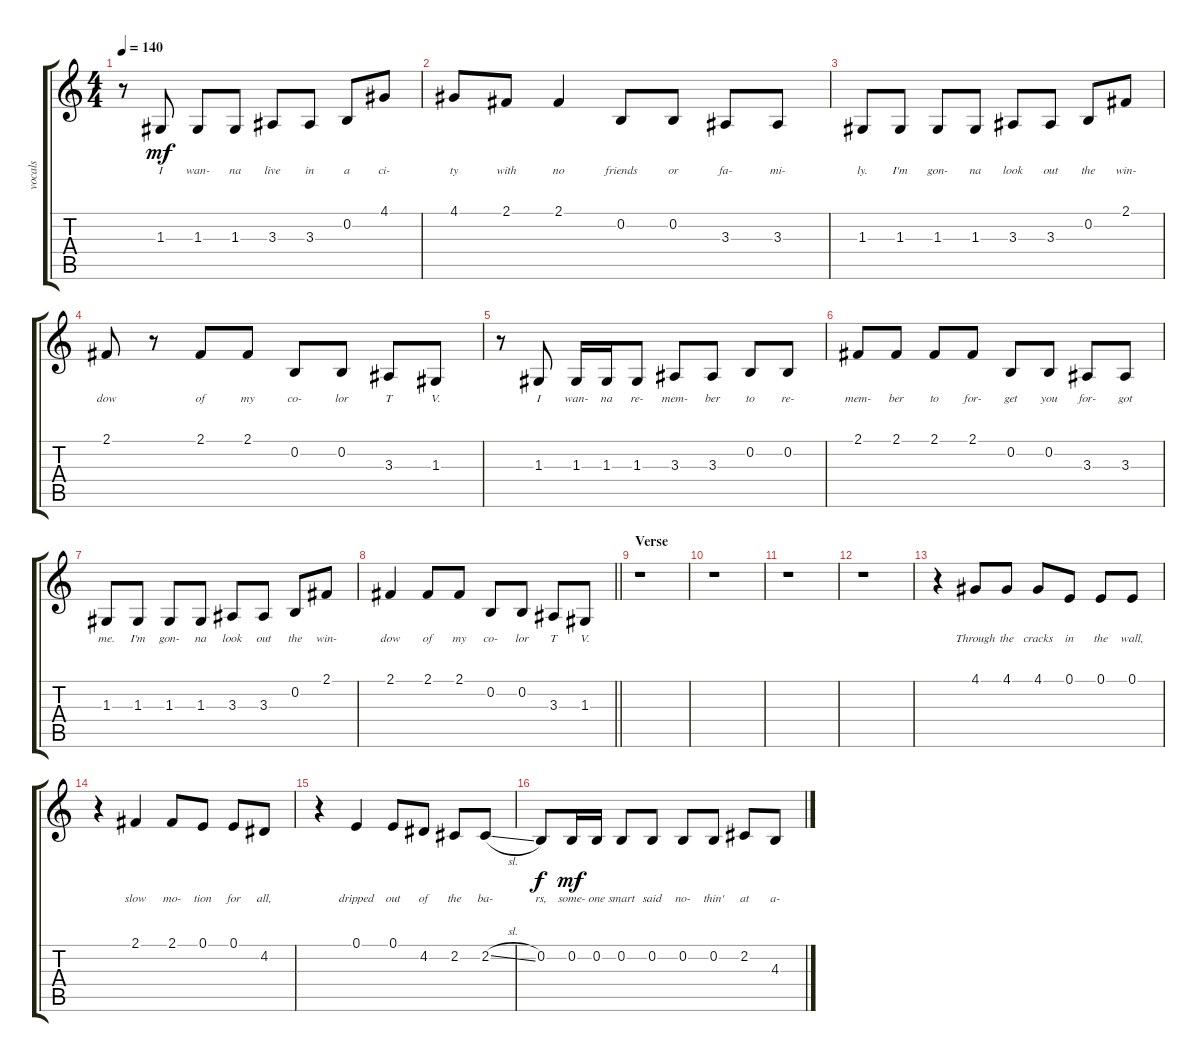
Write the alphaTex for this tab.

\track ("vocals" "vocals") {instrument lead2sawtooth}
\staff {score tabs}
\tuning (E4 B3 G3 D3 A2 E2) {hide}
\ts (4 4)
\tempo 140
\clef g2
\ks c
r.8{dy mf} 1.3.8{lyrics (0 "I") lyrics (1 "") lyrics (2 "") lyrics (3 "") lyrics (4 "")} 1.3.8{lyrics (0 "wan-") lyrics (1 "") lyrics (2 "") lyrics (3 "") lyrics (4 "")} 1.3.8{lyrics (0 "na") lyrics (1 "") lyrics (2 "") lyrics (3 "") lyrics (4 "")} 3.3.8{lyrics (0 "live") lyrics (1 "") lyrics (2 "") lyrics (3 "") lyrics (4 "")} 3.3.8{lyrics (0 "in") lyrics (1 "") lyrics (2 "") lyrics (3 "") lyrics (4 "")} 0.2.8{lyrics (0 "a") lyrics (1 "") lyrics (2 "") lyrics (3 "") lyrics (4 "")} 4.1.8{lyrics (0 "ci-") lyrics (1 "") lyrics (2 "") lyrics (3 "") lyrics (4 "")} |
4.1.8{lyrics (0 "ty") lyrics (1 "") lyrics (2 "") lyrics (3 "") lyrics (4 "")} 2.1.8{lyrics (0 "with") lyrics (1 "") lyrics (2 "") lyrics (3 "") lyrics (4 "")} 2.1.4{lyrics (0 "no") lyrics (1 "") lyrics (2 "") lyrics (3 "") lyrics (4 "")} 0.2.8{lyrics (0 "friends") lyrics (1 "") lyrics (2 "") lyrics (3 "") lyrics (4 "")} 0.2.8{lyrics (0 "or") lyrics (1 "") lyrics (2 "") lyrics (3 "") lyrics (4 "")} 3.3.8{lyrics (0 "fa-") lyrics (1 "") lyrics (2 "") lyrics (3 "") lyrics (4 "")} 3.3.8{lyrics (0 "mi-") lyrics (1 "") lyrics (2 "") lyrics (3 "") lyrics (4 "")} |
1.3.8{lyrics (0 "ly.") lyrics (1 "") lyrics (2 "") lyrics (3 "") lyrics (4 "")} 1.3.8{lyrics (0 "I'm") lyrics (1 "") lyrics (2 "") lyrics (3 "") lyrics (4 "")} 1.3.8{lyrics (0 "gon-") lyrics (1 "") lyrics (2 "") lyrics (3 "") lyrics (4 "")} 1.3.8{lyrics (0 "na") lyrics (1 "") lyrics (2 "") lyrics (3 "") lyrics (4 "")} 3.3.8{lyrics (0 "look") lyrics (1 "") lyrics (2 "") lyrics (3 "") lyrics (4 "")} 3.3.8{lyrics (0 "out") lyrics (1 "") lyrics (2 "") lyrics (3 "") lyrics (4 "")} 0.2.8{lyrics (0 "the") lyrics (1 "") lyrics (2 "") lyrics (3 "") lyrics (4 "")} 2.1.8{lyrics (0 "win-") lyrics (1 "") lyrics (2 "") lyrics (3 "") lyrics (4 "")} |
2.1.8{lyrics (0 "dow") lyrics (1 "") lyrics (2 "") lyrics (3 "") lyrics (4 "")} r.8 2.1.8{lyrics (0 "of") lyrics (1 "") lyrics (2 "") lyrics (3 "") lyrics (4 "")} 2.1.8{lyrics (0 "my") lyrics (1 "") lyrics (2 "") lyrics (3 "") lyrics (4 "")} 0.2.8{lyrics (0 "co-") lyrics (1 "") lyrics (2 "") lyrics (3 "") lyrics (4 "")} 0.2.8{lyrics (0 "lor") lyrics (1 "") lyrics (2 "") lyrics (3 "") lyrics (4 "")} 3.3.8{lyrics (0 "T") lyrics (1 "") lyrics (2 "") lyrics (3 "") lyrics (4 "")} 1.3.8{lyrics (0 "V.") lyrics (1 "") lyrics (2 "") lyrics (3 "") lyrics (4 "")} |
r.8 1.3.8{lyrics (0 "I") lyrics (1 "") lyrics (2 "") lyrics (3 "") lyrics (4 "")} 1.3.16{lyrics (0 "wan-") lyrics (1 "") lyrics (2 "") lyrics (3 "") lyrics (4 "")} 1.3.16{lyrics (0 "na") lyrics (1 "") lyrics (2 "") lyrics (3 "") lyrics (4 "")} 1.3.8{lyrics (0 "re-") lyrics (1 "") lyrics (2 "") lyrics (3 "") lyrics (4 "")} 3.3.8{lyrics (0 "mem-") lyrics (1 "") lyrics (2 "") lyrics (3 "") lyrics (4 "")} 3.3.8{lyrics (0 "ber") lyrics (1 "") lyrics (2 "") lyrics (3 "") lyrics (4 "")} 0.2.8{lyrics (0 "to") lyrics (1 "") lyrics (2 "") lyrics (3 "") lyrics (4 "")} 0.2.8{lyrics (0 "re-") lyrics (1 "") lyrics (2 "") lyrics (3 "") lyrics (4 "")} |
2.1.8{lyrics (0 "mem-") lyrics (1 "") lyrics (2 "") lyrics (3 "") lyrics (4 "")} 2.1.8{lyrics (0 "ber") lyrics (1 "") lyrics (2 "") lyrics (3 "") lyrics (4 "")} 2.1.8{lyrics (0 "to") lyrics (1 "") lyrics (2 "") lyrics (3 "") lyrics (4 "")} 2.1.8{lyrics (0 "for-") lyrics (1 "") lyrics (2 "") lyrics (3 "") lyrics (4 "")} 0.2.8{lyrics (0 "get") lyrics (1 "") lyrics (2 "") lyrics (3 "") lyrics (4 "")} 0.2.8{lyrics (0 "you") lyrics (1 "") lyrics (2 "") lyrics (3 "") lyrics (4 "")} 3.3.8{lyrics (0 "for-") lyrics (1 "") lyrics (2 "") lyrics (3 "") lyrics (4 "")} 3.3.8{lyrics (0 "got") lyrics (1 "") lyrics (2 "") lyrics (3 "") lyrics (4 "")} |
1.3.8{lyrics (0 "me.") lyrics (1 "") lyrics (2 "") lyrics (3 "") lyrics (4 "")} 1.3.8{lyrics (0 "I'm") lyrics (1 "") lyrics (2 "") lyrics (3 "") lyrics (4 "")} 1.3.8{lyrics (0 "gon-") lyrics (1 "") lyrics (2 "") lyrics (3 "") lyrics (4 "")} 1.3.8{lyrics (0 "na") lyrics (1 "") lyrics (2 "") lyrics (3 "") lyrics (4 "")} 3.3.8{lyrics (0 "look") lyrics (1 "") lyrics (2 "") lyrics (3 "") lyrics (4 "")} 3.3.8{lyrics (0 "out") lyrics (1 "") lyrics (2 "") lyrics (3 "") lyrics (4 "")} 0.2.8{lyrics (0 "the") lyrics (1 "") lyrics (2 "") lyrics (3 "") lyrics (4 "")} 2.1.8{lyrics (0 "win-") lyrics (1 "") lyrics (2 "") lyrics (3 "") lyrics (4 "")} |
\barLineRight lightlight
2.1.4{lyrics (0 "dow") lyrics (1 "") lyrics (2 "") lyrics (3 "") lyrics (4 "")} 2.1.8{lyrics (0 "of") lyrics (1 "") lyrics (2 "") lyrics (3 "") lyrics (4 "")} 2.1.8{lyrics (0 "my") lyrics (1 "") lyrics (2 "") lyrics (3 "") lyrics (4 "")} 0.2.8{lyrics (0 "co-") lyrics (1 "") lyrics (2 "") lyrics (3 "") lyrics (4 "")} 0.2.8{lyrics (0 "lor") lyrics (1 "") lyrics (2 "") lyrics (3 "") lyrics (4 "")} 3.3.8{lyrics (0 "T") lyrics (1 "") lyrics (2 "") lyrics (3 "") lyrics (4 "")} 1.3.8{lyrics (0 "V.") lyrics (1 "") lyrics (2 "") lyrics (3 "") lyrics (4 "")} |
\section ("" "Verse")
r.1 |
r.1 |
r.1 |
r.1 |
r.4 4.1.8{lyrics (0 "Through") lyrics (1 "") lyrics (2 "") lyrics (3 "") lyrics (4 "")} 4.1.8{lyrics (0 "the") lyrics (1 "") lyrics (2 "") lyrics (3 "") lyrics (4 "")} 4.1.8{lyrics (0 "cracks") lyrics (1 "") lyrics (2 "") lyrics (3 "") lyrics (4 "")} 0.1.8{lyrics (0 "in") lyrics (1 "") lyrics (2 "") lyrics (3 "") lyrics (4 "")} 0.1.8{lyrics (0 "the") lyrics (1 "") lyrics (2 "") lyrics (3 "") lyrics (4 "")} 0.1.8{lyrics (0 "wall,") lyrics (1 "") lyrics (2 "") lyrics (3 "") lyrics (4 "")} |
r.4 2.1.4{lyrics (0 "slow") lyrics (1 "") lyrics (2 "") lyrics (3 "") lyrics (4 "")} 2.1.8{lyrics (0 "mo-") lyrics (1 "") lyrics (2 "") lyrics (3 "") lyrics (4 "")} 0.1.8{lyrics (0 "tion") lyrics (1 "") lyrics (2 "") lyrics (3 "") lyrics (4 "")} 0.1.8{lyrics (0 "for") lyrics (1 "") lyrics (2 "") lyrics (3 "") lyrics (4 "")} 4.2.8{lyrics (0 "all,") lyrics (1 "") lyrics (2 "") lyrics (3 "") lyrics (4 "")} |
r.4 0.1.4{lyrics (0 "dripped") lyrics (1 "") lyrics (2 "") lyrics (3 "") lyrics (4 "")} 0.1.8{lyrics (0 "out") lyrics (1 "") lyrics (2 "") lyrics (3 "") lyrics (4 "")} 4.2.8{lyrics (0 "of") lyrics (1 "") lyrics (2 "") lyrics (3 "") lyrics (4 "")} 2.2.8{lyrics (0 "the") lyrics (1 "") lyrics (2 "") lyrics (3 "") lyrics (4 "")} 2.2{sl}.8{lyrics (0 "ba-") lyrics (1 "") lyrics (2 "") lyrics (3 "") lyrics (4 "")} |
0.2.8{lyrics (0 "rs,") lyrics (1 "") lyrics (2 "") lyrics (3 "") lyrics (4 "") dy f} 0.2.16{lyrics (0 "some-") lyrics (1 "") lyrics (2 "") lyrics (3 "") lyrics (4 "") dy mf} 0.2.16{lyrics (0 "one") lyrics (1 "") lyrics (2 "") lyrics (3 "") lyrics (4 "")} 0.2.8{lyrics (0 "smart") lyrics (1 "") lyrics (2 "") lyrics (3 "") lyrics (4 "")} 0.2.8{lyrics (0 "said") lyrics (1 "") lyrics (2 "") lyrics (3 "") lyrics (4 "")} 0.2.8{lyrics (0 "no-") lyrics (1 "") lyrics (2 "") lyrics (3 "") lyrics (4 "")} 0.2.8{lyrics (0 "thin'") lyrics (1 "") lyrics (2 "") lyrics (3 "") lyrics (4 "")} 2.2.8{lyrics (0 "at") lyrics (1 "") lyrics (2 "") lyrics (3 "") lyrics (4 "")} 4.3{sl}.8{lyrics (0 "a-") lyrics (1 "") lyrics (2 "") lyrics (3 "") lyrics (4 "")}
